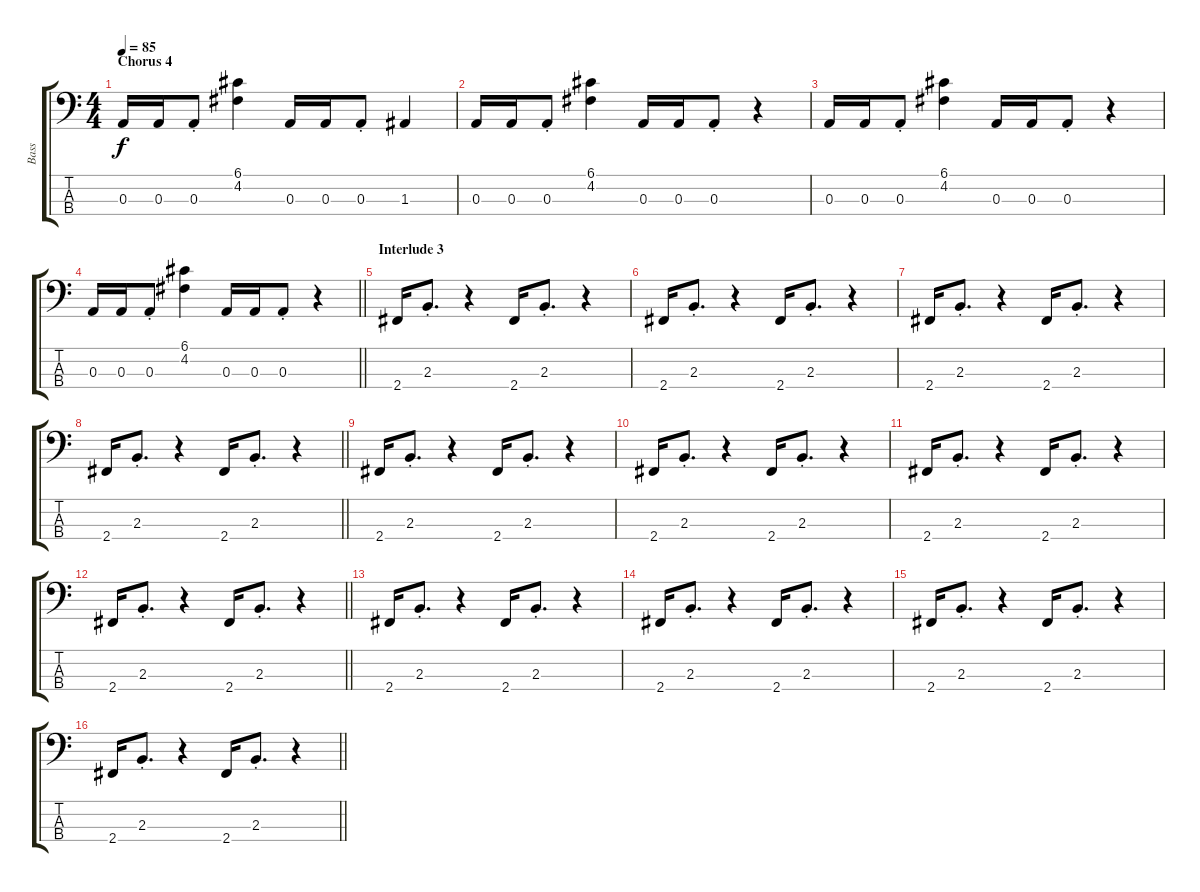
\track ("Bass" "Bass") {instrument electricbasspick}
\staff {score tabs}
\tuning (G2 D2 A1 E1) {hide}
\ts (4 4)
\section ("" "Chorus 4")
\tempo 85
\clef f4
\ks c
0.3.16{dy f} 0.3.16 0.3{st}.8 (6.1 4.2).4 0.3.16 0.3.16 0.3{st}.8 1.3.4 |
0.3.16 0.3.16 0.3{st}.8 (6.1 4.2).4 0.3.16 0.3.16 0.3{st}.8 r.4 |
0.3.16 0.3.16 0.3{st}.8 (6.1 4.2).4 0.3.16 0.3.16 0.3{st}.8 r.4 |
\barLineRight lightlight
0.3.16 0.3.16 0.3{st}.8 (6.1 4.2).4 0.3.16 0.3.16 0.3{st}.8 r.4 |
\section ("" "Interlude 3")
2.4.16 2.3{st}.8{d} r.4 2.4.16 2.3{st}.8{d} r.4 |
2.4.16 2.3{st}.8{d} r.4 2.4.16 2.3{st}.8{d} r.4 |
2.4.16 2.3{st}.8{d} r.4 2.4.16 2.3{st}.8{d} r.4 |
\barLineRight lightlight
2.4.16 2.3{st}.8{d} r.4 2.4.16 2.3{st}.8{d} r.4 |
2.4.16 2.3{st}.8{d} r.4 2.4.16 2.3{st}.8{d} r.4 |
2.4.16 2.3{st}.8{d} r.4 2.4.16 2.3{st}.8{d} r.4 |
2.4.16 2.3{st}.8{d} r.4 2.4.16 2.3{st}.8{d} r.4 |
\barLineRight lightlight
2.4.16 2.3{st}.8{d} r.4 2.4.16 2.3{st}.8{d} r.4 |
2.4.16 2.3{st}.8{d} r.4 2.4.16 2.3{st}.8{d} r.4 |
2.4.16 2.3{st}.8{d} r.4 2.4.16 2.3{st}.8{d} r.4 |
2.4.16 2.3{st}.8{d} r.4 2.4.16 2.3{st}.8{d} r.4 |
\barLineRight lightlight
2.4.16 2.3{st}.8{d} r.4 2.4.16 2.3{st}.8{d} r.4
